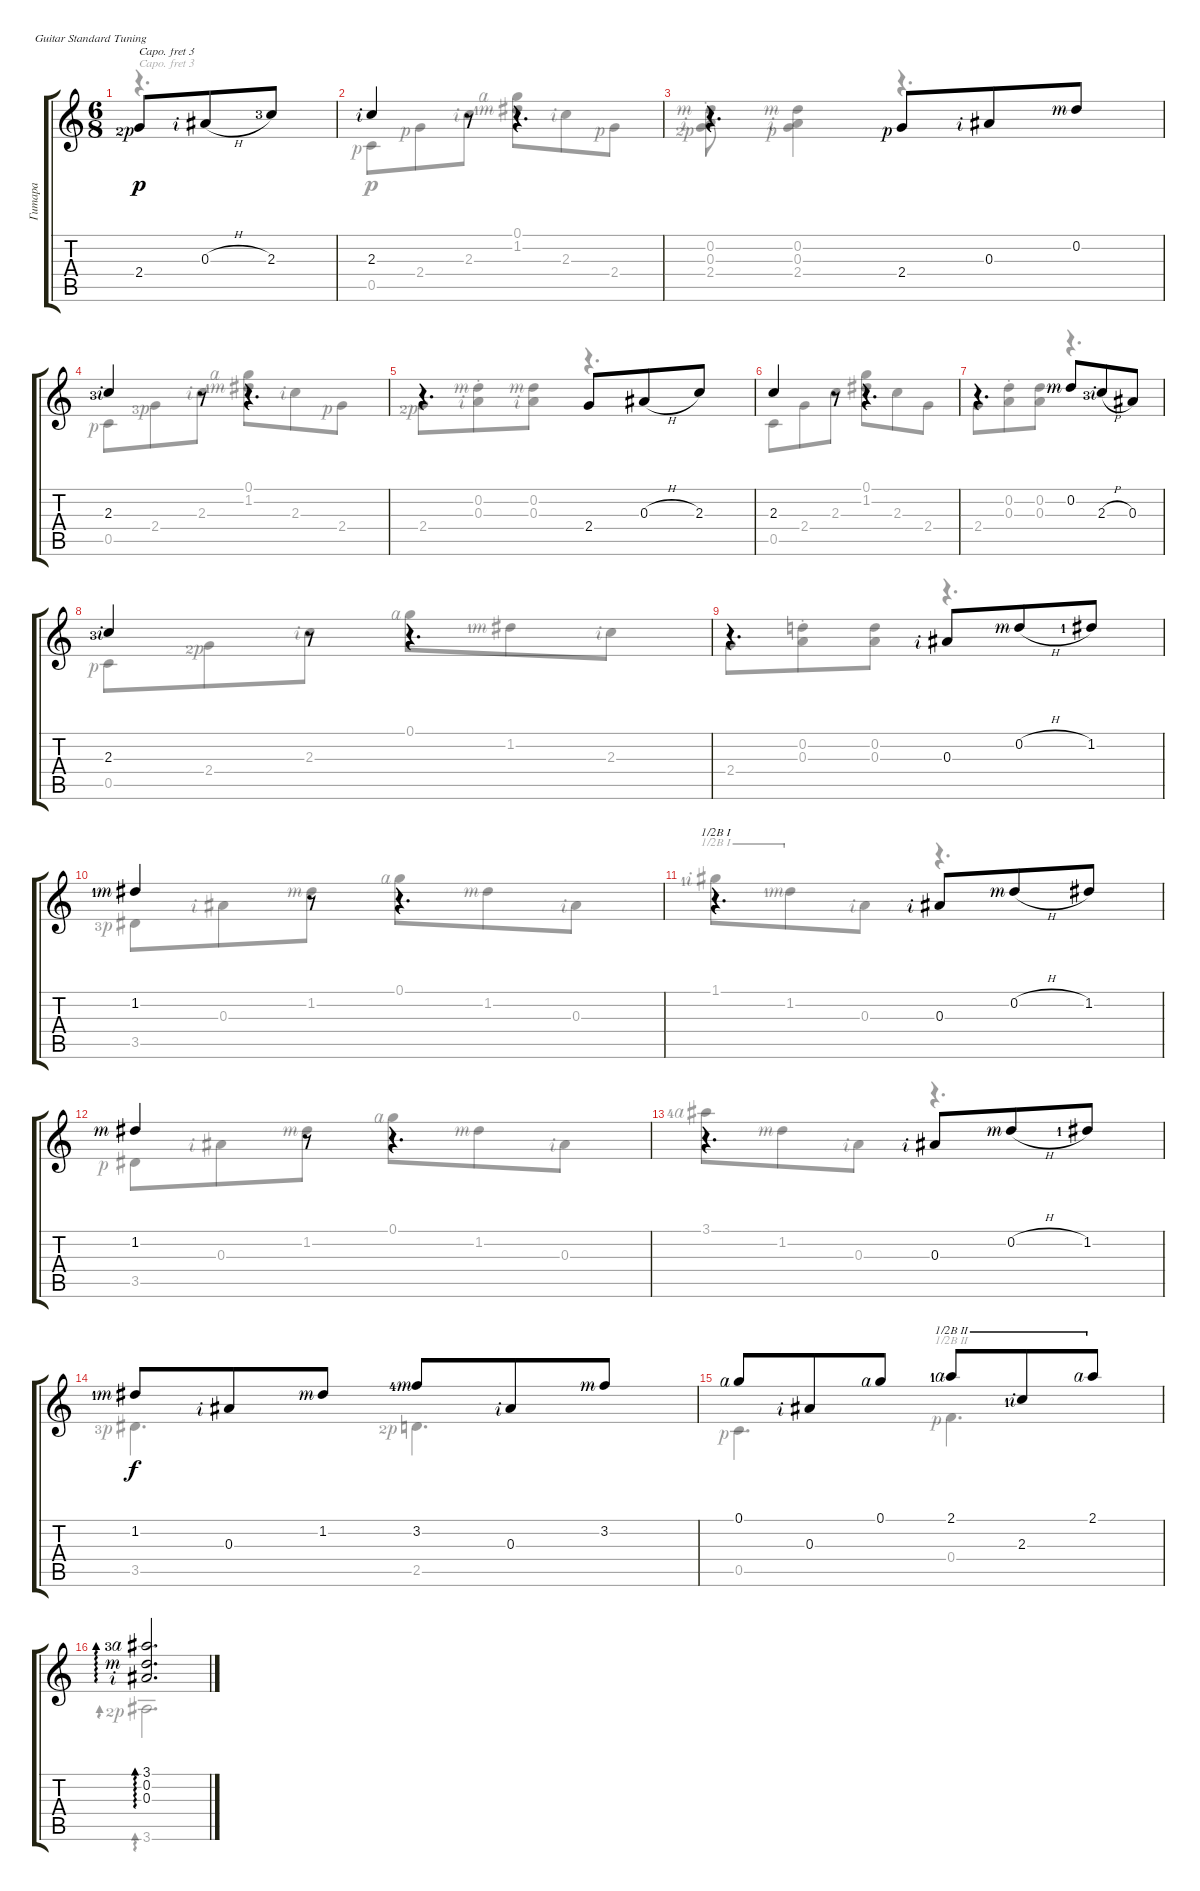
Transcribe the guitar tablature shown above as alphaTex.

\defaultSystemsLayout 4
\bracketExtendMode groupsimilarinstruments
\otherSystemsTrackNameOrientation horizontal
\track ("Nylon Guitar" "Гитара") {instrument acousticguitarnylon}
\staff {score tabs}
\capo 3
\tuning (E4 B3 G3 D3 A2 E2)
\voice
\ts (6 8)
\ac
\tempo (93 hide)
\clef g2
\scale
0.304487
\ks c
2.4{lf 3 rf 1}.8{lyrics (0 "") lyrics (1 "") lyrics (2 "") lyrics (3 "") lyrics (4 "") dy p instrument acousticguitarnylon} 0.3{h rf 2}.8{lyrics (0 "") lyrics (1 "") lyrics (2 "") lyrics (3 "") lyrics (4 "")} 2.3{lf 4}.8{lyrics (0 "") lyrics (1 "") lyrics (2 "") lyrics (3 "") lyrics (4 "")} |
\scale
0.341346 2.3{rf 2}.4{lyrics (0 "") lyrics (1 "") lyrics (2 "") lyrics (3 "") lyrics (4 "")} r.8 r.4{d} |
\scale
0.354167 r.4{d} 2.4{rf 1}.8{lyrics (0 "") lyrics (1 "") lyrics (2 "") lyrics (3 "") lyrics (4 "")} 0.3{rf 2}.8{lyrics (0 "") lyrics (1 "") lyrics (2 "") lyrics (3 "") lyrics (4 "")} 0.2{rf 3}.8{lyrics (0 "") lyrics (1 "") lyrics (2 "") lyrics (3 "") lyrics (4 "")} |
\scale
0.379725 2.3{lf 4 rf 2}.4{lyrics (0 "") lyrics (1 "") lyrics (2 "") lyrics (3 "") lyrics (4 "")} r.8 r.4{d} |
\scale
0.379725 r.4{d} 2.4.8{lyrics (0 "") lyrics (1 "") lyrics (2 "") lyrics (3 "") lyrics (4 "")} 0.3{h}.8{lyrics (0 "") lyrics (1 "") lyrics (2 "") lyrics (3 "") lyrics (4 "")} 2.3.8{lyrics (0 "") lyrics (1 "") lyrics (2 "") lyrics (3 "") lyrics (4 "")} |
\scale
0.24055 2.3.4{lyrics (0 "") lyrics (1 "") lyrics (2 "") lyrics (3 "") lyrics (4 "")} r.8 r.4{d} |
\scale
0.337739 r.4{d} 0.2{rf 3}.8{lyrics (0 "") lyrics (1 "") lyrics (2 "") lyrics (3 "") lyrics (4 "")} 2.3{h lf 4 rf 2}.8{lyrics (0 "") lyrics (1 "") lyrics (2 "") lyrics (3 "") lyrics (4 "")} 0.3.8{lyrics (0 "") lyrics (1 "") lyrics (2 "") lyrics (3 "") lyrics (4 "")} |
\scale
0.386197 2.3{lf 4 rf 2}.4{lyrics (0 "") lyrics (1 "") lyrics (2 "") lyrics (3 "") lyrics (4 "")} r.8 r.4{d} |
\scale
0.276065 r.4{d} 0.3{rf 2}.8{lyrics (0 "") lyrics (1 "") lyrics (2 "") lyrics (3 "") lyrics (4 "")} 0.2{h rf 3}.8{lyrics (0 "") lyrics (1 "") lyrics (2 "") lyrics (3 "") lyrics (4 "")} 1.2{lf 2}.8{lyrics (0 "") lyrics (1 "") lyrics (2 "") lyrics (3 "") lyrics (4 "")} |
\scale
0.319826 1.2{lf 2 rf 3}.4{lyrics (0 "") lyrics (1 "") lyrics (2 "") lyrics (3 "") lyrics (4 "")} r.8 r.4{d} |
\scale
0.380608 r.4{d barre (1 half)} 0.3{rf 2}.8{lyrics (0 "") lyrics (1 "") lyrics (2 "") lyrics (3 "") lyrics (4 "")} 0.2{h rf 3}.8{lyrics (0 "") lyrics (1 "") lyrics (2 "") lyrics (3 "") lyrics (4 "")} 1.2.8{lyrics (0 "") lyrics (1 "") lyrics (2 "") lyrics (3 "") lyrics (4 "")} |
\scale
0.299566 1.2{rf 3}.4{lyrics (0 "") lyrics (1 "") lyrics (2 "") lyrics (3 "") lyrics (4 "")} r.8 r.4{d} |
\scale
0.319826 r.4{d} 0.3{rf 2}.8{lyrics (0 "") lyrics (1 "") lyrics (2 "") lyrics (3 "") lyrics (4 "")} 0.2{h rf 3}.8{lyrics (0 "") lyrics (1 "") lyrics (2 "") lyrics (3 "") lyrics (4 "")} 1.2{lf 2}.8{lyrics (0 "") lyrics (1 "") lyrics (2 "") lyrics (3 "") lyrics (4 "")} |
\scale
0.319826 1.2{lf 2 rf 3}.8{lyrics (0 "") lyrics (1 "") lyrics (2 "") lyrics (3 "") lyrics (4 "") dy f} 0.3{rf 2}.8{lyrics (0 "") lyrics (1 "") lyrics (2 "") lyrics (3 "") lyrics (4 "")} 1.2{rf 3}.8{lyrics (0 "") lyrics (1 "") lyrics (2 "") lyrics (3 "") lyrics (4 "")} 3.2{lf 5 rf 3}.8{lyrics (0 "") lyrics (1 "") lyrics (2 "") lyrics (3 "") lyrics (4 "")} 0.3{rf 2}.8{lyrics (0 "") lyrics (1 "") lyrics (2 "") lyrics (3 "") lyrics (4 "")} 3.2{rf 3}.8{lyrics (0 "") lyrics (1 "") lyrics (2 "") lyrics (3 "") lyrics (4 "")} |
\scale
0.360347 0.1{rf 4}.8{lyrics (0 "") lyrics (1 "") lyrics (2 "") lyrics (3 "") lyrics (4 "")} 0.3{rf 2}.8{lyrics (0 "") lyrics (1 "") lyrics (2 "") lyrics (3 "") lyrics (4 "")} 0.1{rf 4}.8{lyrics (0 "") lyrics (1 "") lyrics (2 "") lyrics (3 "") lyrics (4 "")} 2.1{lf 2 rf 4}.8{lyrics (0 "") lyrics (1 "") lyrics (2 "") lyrics (3 "") lyrics (4 "") barre (2 half)} 2.3{lf 2 rf 2}.8{lyrics (0 "") lyrics (1 "") lyrics (2 "") lyrics (3 "") lyrics (4 "") barre (2 half)} 2.1{rf 4}.8{lyrics (0 "") lyrics (1 "") lyrics (2 "") lyrics (3 "") lyrics (4 "") barre (2 half)} |
\scale
0.182119 (3.1{lf 4 rf 4} 0.2{rf 3} 0.3{rf 2}).2{d ad 0 lyrics (0 "") lyrics (1 "") lyrics (2 "") lyrics (3 "") lyrics (4 "")}
\voice
\clef g2
\ottava regular
\simile none
\scale
0.304487
\ks c
r.4{d dy p} |
\scale
0.341346 0.5{rf 1}.8 2.4{rf 1}.8 2.3{rf 2}.8 (1.2{lf 2 rf 3} 0.1{rf 4}).8 2.3{rf 2}.8 2.4{rf 1}.8 |
\scale
0.354167 (2.4{st lf 3 rf 1} 0.3{st rf 2} 0.2{st rf 3}).8 (2.4{rf 1} 0.3{rf 2} 0.2{rf 3}).4 r.4{d} |
\scale
0.379725 0.5{rf 1}.8 2.4{lf 4 rf 1}.8 2.3{rf 2}.8 (1.2{lf 2 rf 3} 0.1{rf 4}).8 2.3{rf 2}.8 2.4{rf 1}.8 |
\scale
0.379725 2.4{lf 3 rf 1}.8 (0.3{st rf 2} 0.2{st rf 3}).8 (0.2{rf 3} 0.3{rf 2}).8 r.4{d} |
\scale
0.24055 0.5.8 2.4.8 2.3.8 (1.2 0.1).8 2.3.8 2.4.8 |
\scale
0.337739 2.4.8 (0.3{st} 0.2{st}).8 (0.2 0.3).8 r.4{d} |
\scale
0.386197 0.5{rf 1}.8 2.4{lf 3 rf 1}.8 2.3{rf 2}.8 0.1{rf 4}.8 1.2{lf 2 rf 3}.8 2.3{rf 2}.8 |
\scale
0.276065 2.4.8 (0.3{st} 0.2{st}).8 (0.2 0.3).8 r.4{d} |
\scale
0.319826 3.5{lf 4 rf 1}.8 0.3{rf 2}.8 1.2{rf 3}.8 0.1{rf 4}.8 1.2{rf 3}.8 0.3{rf 2}.8 |
\scale
0.380608 1.1{lf 2 rf 2}.8{barre (1 half)} 1.2{lf 2 rf 3}.8{barre (1 half)} 0.3{rf 2}.8 r.4{d} |
\scale
0.299566 3.5{rf 1}.8 0.3{rf 2}.8 1.2{rf 3}.8 0.1{rf 4}.8 1.2{rf 3}.8 0.3{rf 2}.8 |
\scale
0.319826 3.1{lf 5 rf 4}.8 1.2{rf 3}.8 0.3{rf 2}.8 r.4{d} |
\scale
0.319826 3.5{lf 4 rf 1}.4{d dy f} 2.5{lf 3 rf 1}.4{d} |
\scale
0.360347 0.5{rf 1}.4{d} 0.4{rf 1}.4{d barre (2 half)} |
\scale
0.182119 3.6{lf 3 rf 1}.2{d ad 0}
